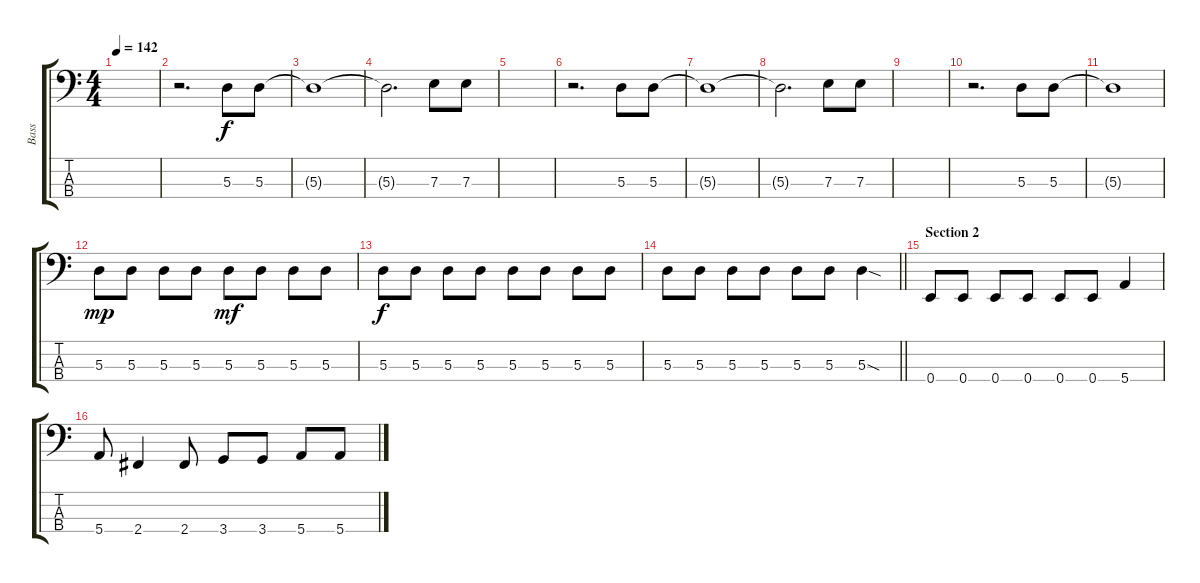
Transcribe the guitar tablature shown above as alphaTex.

\track ("Bass" "Bass") {instrument electricbassfinger}
\staff {score tabs}
\tuning (G2 D2 A1 E1) {hide}
\ts (4 4)
\tempo 142
\clef f4
\ks c
|
r.2{d} 5.3.8 5.3.8 |
5.3{t}.1 |
5.3{t}.2{d} 7.3.8 7.3.8 |
|
r.2{d} 5.3.8 5.3.8 |
5.3{t}.1 |
5.3{t}.2{d} 7.3.8 7.3.8 |
|
r.2{d} 5.3.8 5.3.8 |
5.3{t}.1 |
5.3.8{dy mp} 5.3.8 5.3.8 5.3.8 5.3.8{dy mf} 5.3.8 5.3.8 5.3.8 |
5.3.8{dy f} 5.3.8 5.3.8 5.3.8 5.3.8 5.3.8 5.3.8 5.3.8 |
\barLineRight lightlight
5.3.8 5.3.8 5.3.8 5.3.8 5.3.8 5.3.8 5.3{sod}.4 |
\section ("" "Section 2")
0.4.8 0.4.8 0.4.8 0.4.8 0.4.8 0.4.8 5.4.4 |
5.4.8 2.4.4 2.4.8 3.4.8 3.4.8 5.4.8 5.4.8
